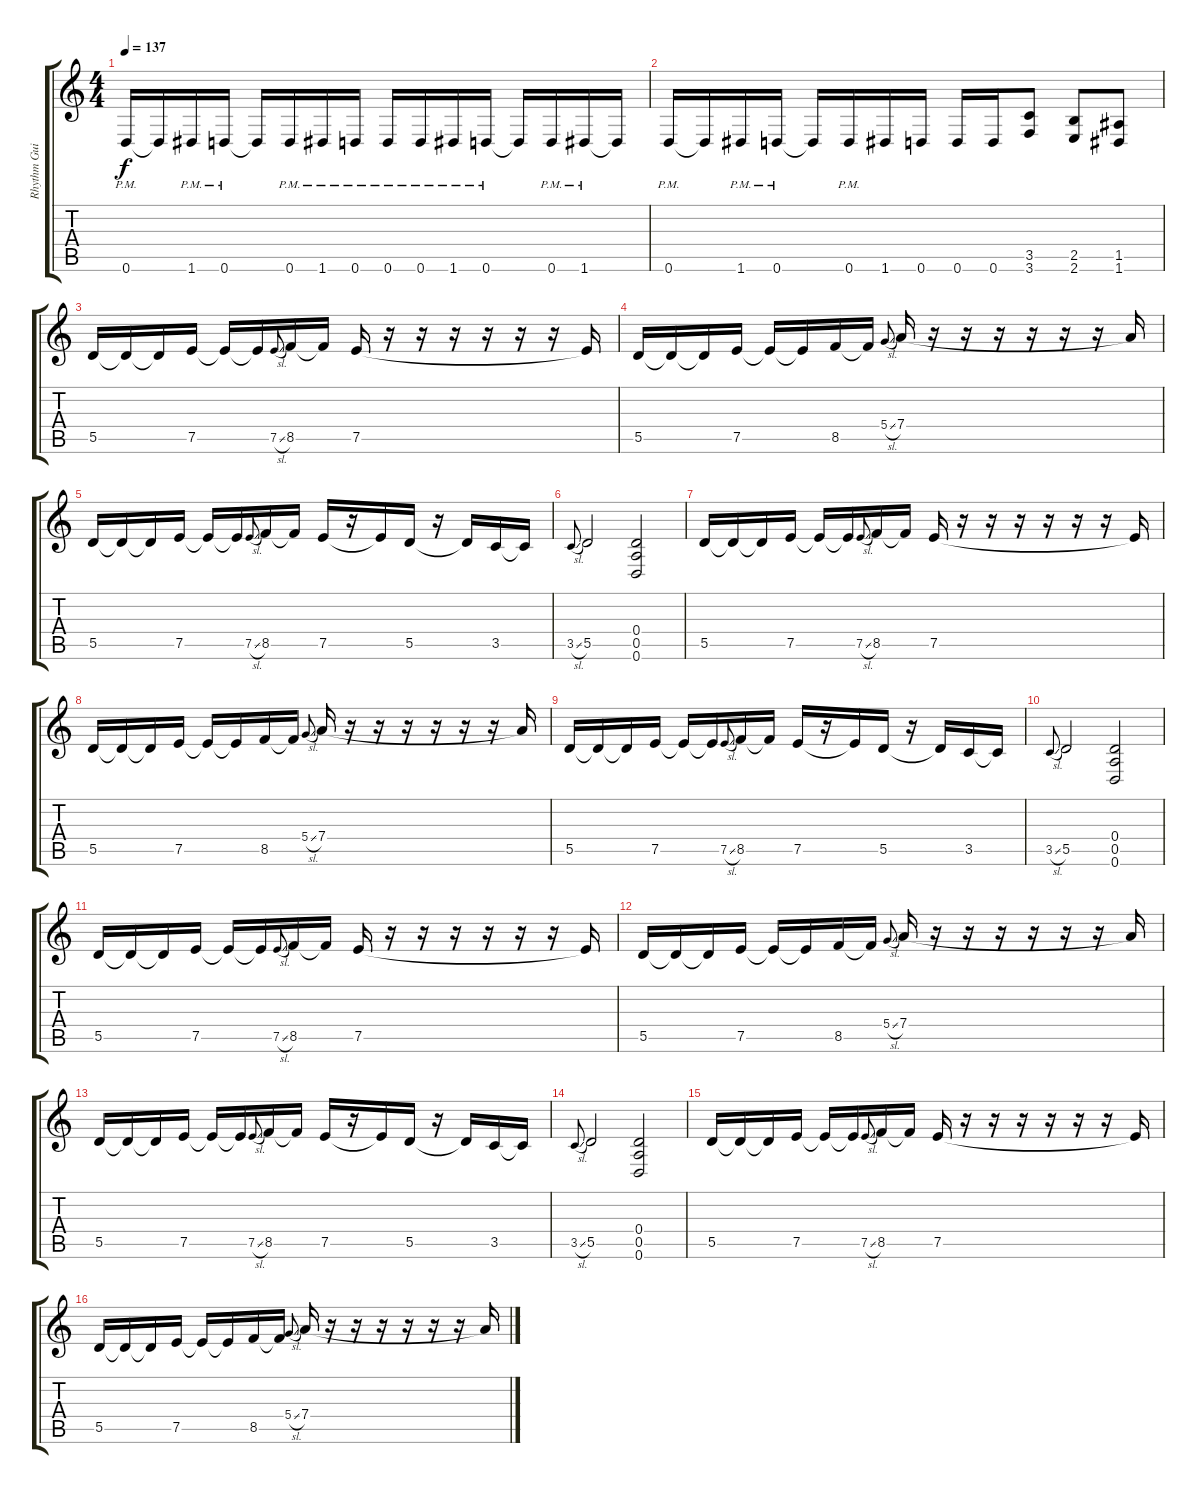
\track ("Rhythm Guitar Right" "Rhythm Gui") {instrument overdrivenguitar}
\staff {score tabs}
\tuning (E4 B3 G3 D3 A2 D2) {hide}
\ts (4 4)
\tempo 137
\clef g2
\ks c
0.6{pm}.16{dy f} 0.6{t}.16 1.6{pm}.16 0.6{pm}.16 0.6{t}.16 0.6{pm}.16 1.6{pm}.16 0.6{pm}.16 0.6{pm}.16 0.6{pm}.16 1.6{pm}.16 0.6{pm}.16 0.6{t}.16 0.6{pm}.16 1.6{pm}.16 1.6{t}.16 |
0.6{pm}.16 0.6{t}.16 1.6{pm}.16 0.6{pm}.16 0.6{t}.16 0.6{pm}.16 1.6.16 0.6.16 0.6.16 0.6.16 (3.5 3.6).8 (2.5 2.6).8 (1.5 1.6).8 |
5.5.16 5.5{t}.16 5.5{t}.16 7.5.16 7.5{t}.16 7.5{t}.16 7.5{sl}.8{gr onbeat} 8.5.16 8.5{t}.16 7.5.16 r.16 r.16 r.16 r.16 r.16 r.16 7.5{t}.16 |
5.5.16 5.5{t}.16 5.5{t}.16 7.5.16 7.5{t}.16 7.5{t}.16 8.5.16 8.5{t}.16 5.4{sl}.8{gr onbeat} 7.4.16 r.16 r.16 r.16 r.16 r.16 r.16 7.4{t}.16 |
5.5.16 5.5{t}.16 5.5{t}.16 7.5.16 7.5{t}.16 7.5{t}.16 7.5{sl}.8{gr onbeat} 8.5.16 8.5{t}.16 7.5.16 r.16 7.5{t}.16 5.5.16 r.16 5.5{t}.16 3.5.16 3.5{t}.16 |
3.5{sl}.8{gr onbeat} 5.5.2 (0.4 0.5 0.6).2 |
5.5.16 5.5{t}.16 5.5{t}.16 7.5.16 7.5{t}.16 7.5{t}.16 7.5{sl}.8{gr onbeat} 8.5.16 8.5{t}.16 7.5.16 r.16 r.16 r.16 r.16 r.16 r.16 7.5{t}.16 |
5.5.16 5.5{t}.16 5.5{t}.16 7.5.16 7.5{t}.16 7.5{t}.16 8.5.16 8.5{t}.16 5.4{sl}.8{gr onbeat} 7.4.16 r.16 r.16 r.16 r.16 r.16 r.16 7.4{t}.16 |
5.5.16 5.5{t}.16 5.5{t}.16 7.5.16 7.5{t}.16 7.5{t}.16 7.5{sl}.8{gr onbeat} 8.5.16 8.5{t}.16 7.5.16 r.16 7.5{t}.16 5.5.16 r.16 5.5{t}.16 3.5.16 3.5{t}.16 |
3.5{sl}.8{gr onbeat} 5.5.2 (0.4 0.5 0.6).2 |
5.5.16 5.5{t}.16 5.5{t}.16 7.5.16 7.5{t}.16 7.5{t}.16 7.5{sl}.8{gr onbeat} 8.5.16 8.5{t}.16 7.5.16 r.16 r.16 r.16 r.16 r.16 r.16 7.5{t}.16 |
5.5.16 5.5{t}.16 5.5{t}.16 7.5.16 7.5{t}.16 7.5{t}.16 8.5.16 8.5{t}.16 5.4{sl}.8{gr onbeat} 7.4.16 r.16 r.16 r.16 r.16 r.16 r.16 7.4{t}.16 |
5.5.16 5.5{t}.16 5.5{t}.16 7.5.16 7.5{t}.16 7.5{t}.16 7.5{sl}.8{gr onbeat} 8.5.16 8.5{t}.16 7.5.16 r.16 7.5{t}.16 5.5.16 r.16 5.5{t}.16 3.5.16 3.5{t}.16 |
3.5{sl}.8{gr onbeat} 5.5.2 (0.4 0.5 0.6).2 |
5.5.16 5.5{t}.16 5.5{t}.16 7.5.16 7.5{t}.16 7.5{t}.16 7.5{sl}.8{gr onbeat} 8.5.16 8.5{t}.16 7.5.16 r.16 r.16 r.16 r.16 r.16 r.16 7.5{t}.16 |
5.5.16 5.5{t}.16 5.5{t}.16 7.5.16 7.5{t}.16 7.5{t}.16 8.5.16 8.5{t}.16 5.4{sl}.8{gr onbeat} 7.4.16 r.16 r.16 r.16 r.16 r.16 r.16 7.4{t}.16
